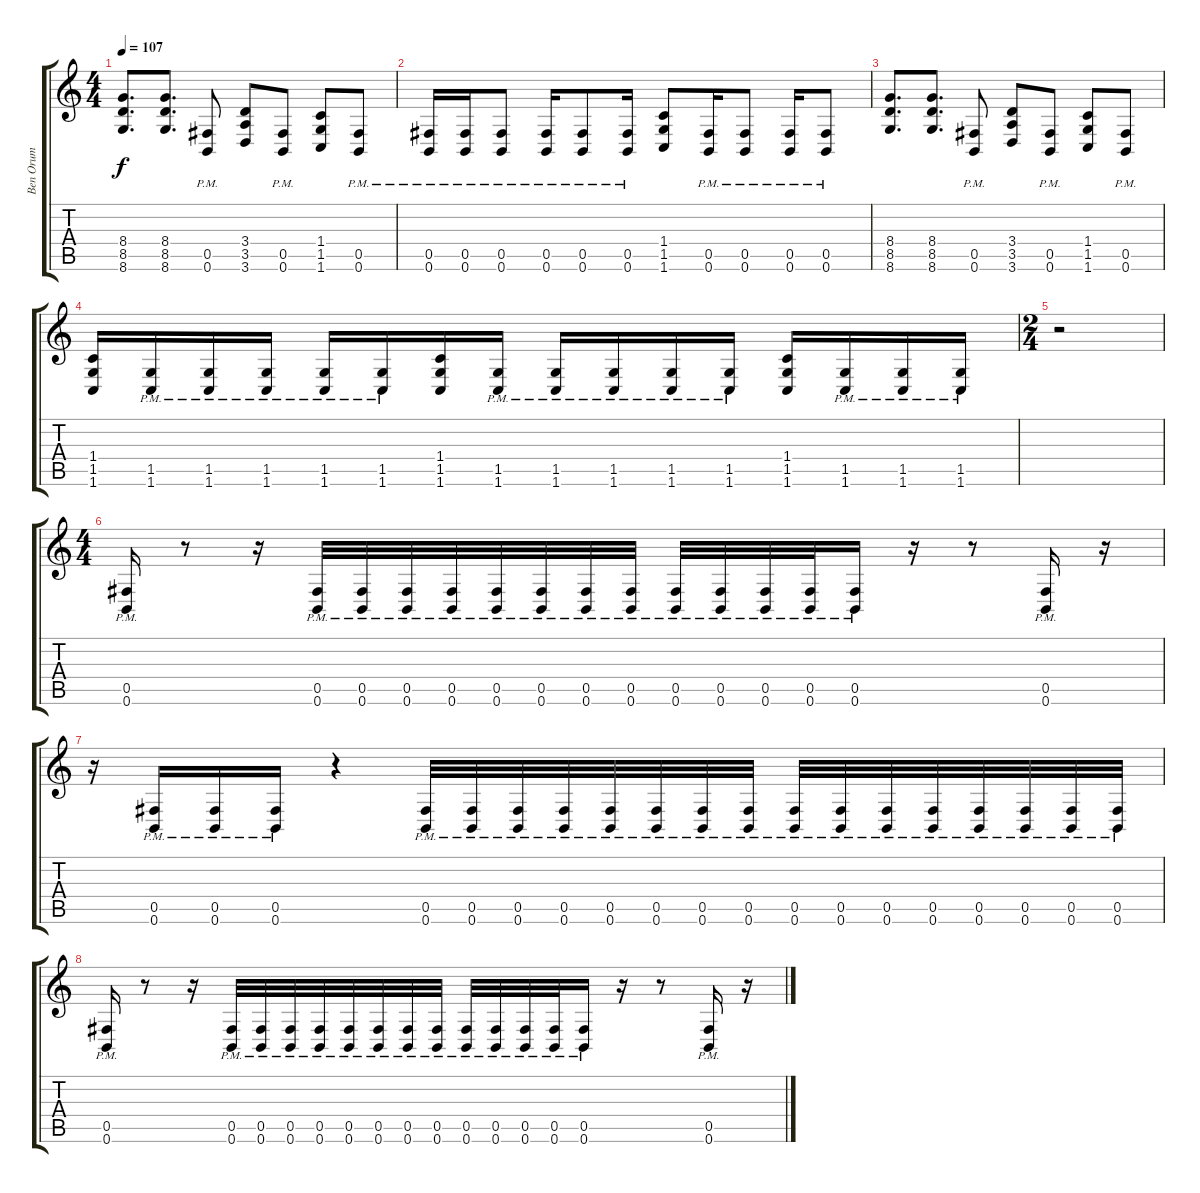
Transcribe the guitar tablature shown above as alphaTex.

\track ("Ben Orum" "Ben Orum") {instrument distortionguitar}
\staff {score tabs}
\tuning (Db4 Ab3 E3 B2 Gb2 B1) {hide}
\ts (4 4)
\tempo 107
\clef g2
\ks c
(8.4 8.5 8.6).8{d dy f} (8.4 8.5 8.6).8{d} (0.5{pm} 0.6{pm}).8 (3.4 3.5 3.6).8 (0.5{pm} 0.6{pm}).8 (1.4 1.5 1.6).8 (0.5{pm} 0.6{pm}).8 |
(0.5{pm} 0.6{pm}).16 (0.5{pm} 0.6{pm}).16 (0.5{pm} 0.6{pm}).8 (0.5{pm} 0.6{pm}).16 (0.5{pm} 0.6{pm}).8 (0.5{pm} 0.6{pm}).16 (1.4 1.5 1.6).8 (0.5{pm} 0.6{pm}).16 (0.5{pm} 0.6{pm}).8 (0.5{pm} 0.6{pm}).16 (0.5{pm} 0.6{pm}).8 |
(8.4 8.5 8.6).8{d} (8.4 8.5 8.6).8{d} (0.5{pm} 0.6{pm}).8 (3.4 3.5 3.6).8 (0.5{pm} 0.6{pm}).8 (1.4 1.5 1.6).8 (0.5{pm} 0.6{pm}).8 |
(1.4 1.5 1.6).16 (1.5{pm} 1.6{pm}).16 (1.5{pm} 1.6{pm}).16 (1.5{pm} 1.6{pm}).16 (1.5{pm} 1.6{pm}).16 (1.5{pm} 1.6{pm}).16 (1.4 1.5 1.6).16 (1.5{pm} 1.6{pm}).16 (1.5{pm} 1.6{pm}).16 (1.5{pm} 1.6{pm}).16 (1.5{pm} 1.6{pm}).16 (1.5{pm} 1.6{pm}).16 (1.4 1.5 1.6).16 (1.5{pm} 1.6{pm}).16 (1.5{pm} 1.6{pm}).16 (1.5{pm} 1.6{pm}).16 |
\ts (2 4)
r.2 |
\ts (4 4)
(0.5{pm} 0.6{pm}).16 r.8 r.16 (0.5{pm} 0.6{pm}).32 (0.5{pm} 0.6{pm}).32 (0.5{pm} 0.6{pm}).32 (0.5{pm} 0.6{pm}).32 (0.5{pm} 0.6{pm}).32 (0.5{pm} 0.6{pm}).32 (0.5{pm} 0.6{pm}).32 (0.5{pm} 0.6{pm}).32 (0.5{pm} 0.6{pm}).32 (0.5{pm} 0.6{pm}).32 (0.5{pm} 0.6{pm}).32 (0.5{pm} 0.6{pm}).32 (0.5{pm} 0.6{pm}).16 r.16 r.8 (0.5{pm} 0.6{pm}).16 r.16 |
r.16 (0.5{pm} 0.6{pm}).16 (0.5{pm} 0.6{pm}).16 (0.5{pm} 0.6{pm}).16 r.4 (0.5{pm} 0.6{pm}).32 (0.5{pm} 0.6{pm}).32 (0.5{pm} 0.6{pm}).32 (0.5{pm} 0.6{pm}).32 (0.5{pm} 0.6{pm}).32 (0.5{pm} 0.6{pm}).32 (0.5{pm} 0.6{pm}).32 (0.5{pm} 0.6{pm}).32 (0.5{pm} 0.6{pm}).32 (0.5{pm} 0.6{pm}).32 (0.5{pm} 0.6{pm}).32 (0.5{pm} 0.6{pm}).32 (0.5{pm} 0.6{pm}).32 (0.5{pm} 0.6{pm}).32 (0.5{pm} 0.6{pm}).32 (0.5{pm} 0.6{pm}).32 |
(0.5{pm} 0.6{pm}).16 r.8 r.16 (0.5{pm} 0.6{pm}).32 (0.5{pm} 0.6{pm}).32 (0.5{pm} 0.6{pm}).32 (0.5{pm} 0.6{pm}).32 (0.5{pm} 0.6{pm}).32 (0.5{pm} 0.6{pm}).32 (0.5{pm} 0.6{pm}).32 (0.5{pm} 0.6{pm}).32 (0.5{pm} 0.6{pm}).32 (0.5{pm} 0.6{pm}).32 (0.5{pm} 0.6{pm}).32 (0.5{pm} 0.6{pm}).32 (0.5{pm} 0.6{pm}).16 r.16 r.8 (0.5{pm} 0.6{pm}).16 r.16
